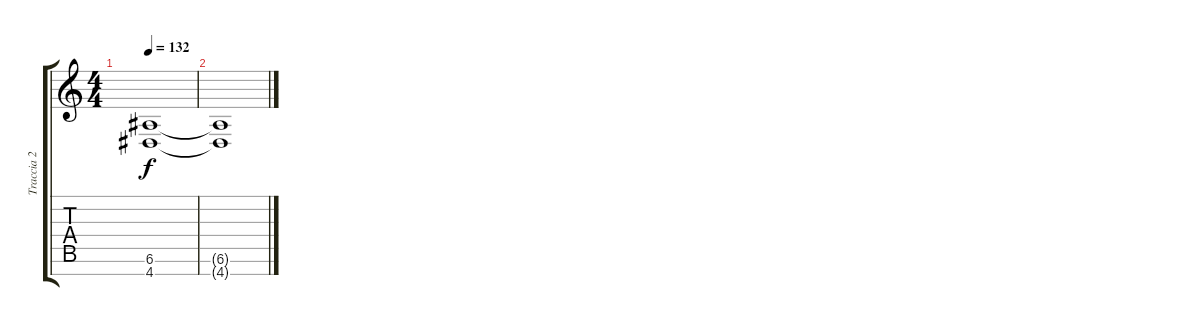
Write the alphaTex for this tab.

\track ("Traccia 2" "Traccia 2") {instrument distortionguitar}
\staff {score tabs}
\tuning (E4 B3 G3 D3 A2 E2 B1) {hide}
\ts (4 4)
\tempo 132
\clef g2
\ks c
(6.6 4.7).1{dy f} |
(6.6{t} 4.7{t}).1
